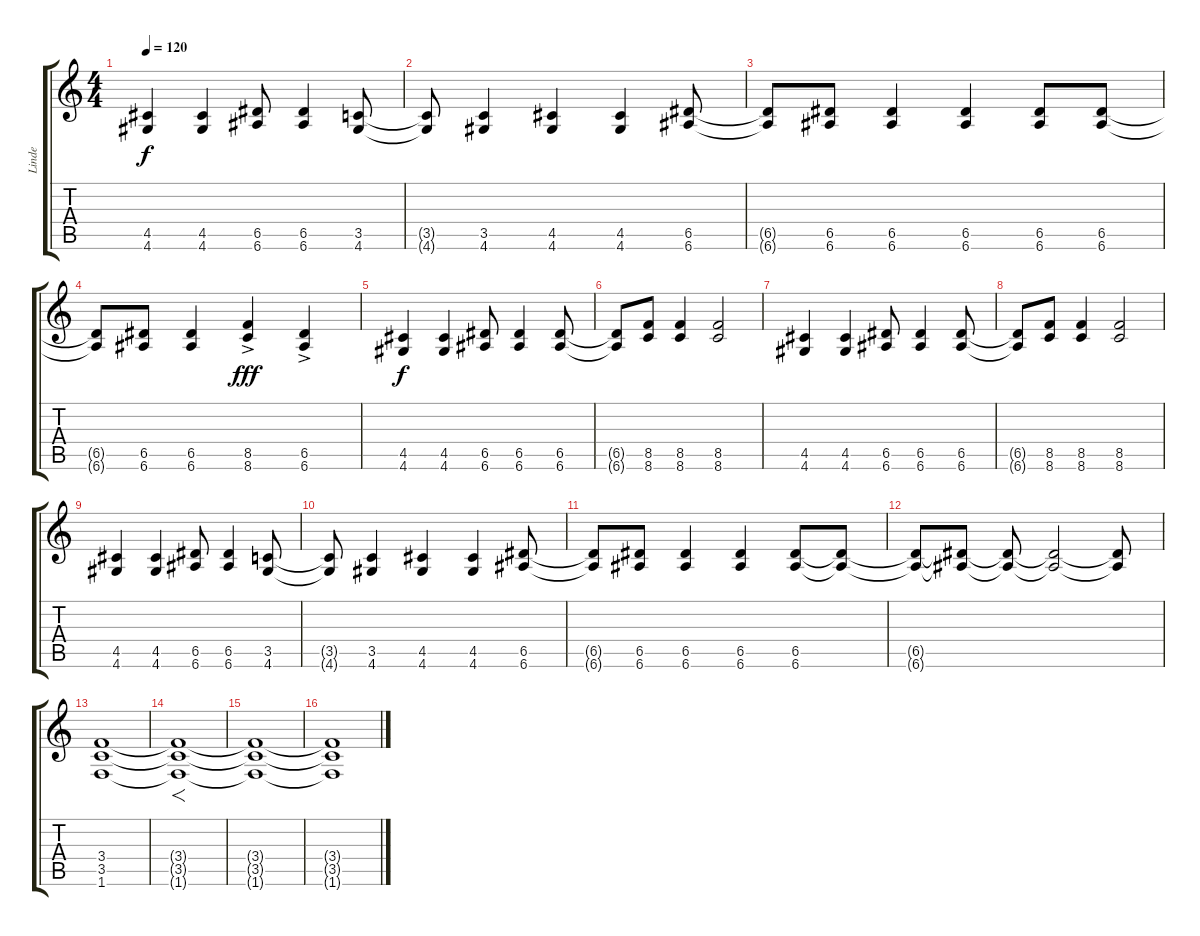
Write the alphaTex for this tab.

\track ("Linde" "Linde") {instrument overdrivenguitar}
\staff {score tabs}
\tuning (E4 B3 G3 D3 A2 E2) {hide}
\ts (4 4)
\tempo 120
\clef g2
\ks c
(4.5 4.6).4{dy f} (4.5 4.6).4 (6.5 6.6).8 (6.5 6.6).4 (3.5 4.6).8 |
(3.5{t} 4.6{t}).8 (3.5 4.6).4 (4.5 4.6).4 (4.5 4.6).4 (6.5 6.6).8 |
(6.5{t} 6.6{t}).8 (6.5 6.6).8 (6.5 6.6).4 (6.5 6.6).4 (6.5 6.6).8 (6.5 6.6).8 |
(6.5{t} 6.6{t}).8 (6.5 6.6).8 (6.5 6.6).4 (8.5 8.6{ac}).4{dy fff} (6.5 6.6{ac}).4 |
(4.5 4.6).4{dy f} (4.5 4.6).4 (6.5 6.6).8 (6.5 6.6).4 (6.5 6.6).8 |
(6.5{t} 6.6{t}).8 (8.5 8.6).8 (8.5 8.6).4 (8.5 8.6).2 |
(4.5 4.6).4 (4.5 4.6).4 (6.5 6.6).8 (6.5 6.6).4 (6.5 6.6).8 |
(6.5{t} 6.6{t}).8 (8.5 8.6).8 (8.5 8.6).4 (8.5 8.6).2 |
(4.5 4.6).4 (4.5 4.6).4 (6.5 6.6).8 (6.5 6.6).4 (3.5 4.6).8 |
(3.5{t} 4.6{t}).8 (3.5 4.6).4 (4.5 4.6).4 (4.5 4.6).4 (6.5 6.6).8 |
(6.5{t} 6.6{t}).8 (6.5 6.6).8 (6.5 6.6).4 (6.5 6.6).4 (6.5 6.6).8 (6.5{t} 6.6{t}).8 |
(6.5{t} 6.6{t}).8 (6.5{t} 6.6{t}).8 (6.5{t} 6.6{t}).8 (6.5{t} 6.6{t}).2 (6.5{t} 6.6{t}).8 |
(3.4 3.5 1.6).1 |
(3.4{t} 3.5{t} 1.6{t}).1{f} |
(3.4{t} 3.5{t} 1.6{t}).1 |
(3.4{t} 3.5{t} 1.6{t}).1
